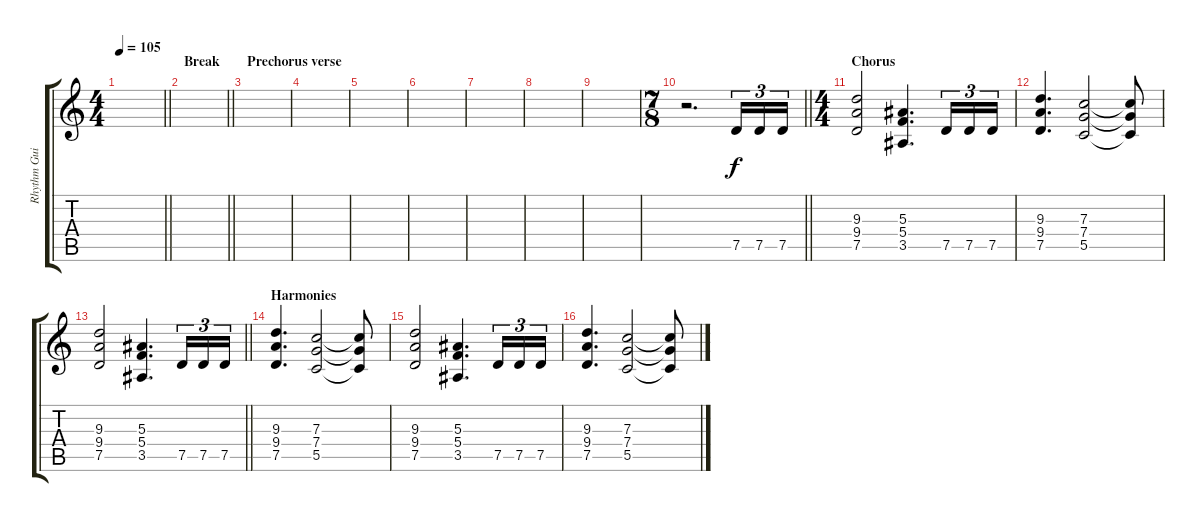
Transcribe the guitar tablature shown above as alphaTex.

\track ("Rhythm Guitar 2" "Rhythm Gui") {instrument overdrivenguitar}
\staff {score tabs}
\tuning (D4 A3 F3 C3 G2 D2) {hide}
\ts (4 4)
\tempo 105
\clef g2
\barLineRight lightlight
\ks c
|
\section ("" "Break")
\barLineRight lightlight
|
\section ("" "Prechorus verse")
|
|
|
|
|
|
|
\ts (7 8)
\barLineRight lightlight
r.2{d} 7.5.16{tu (3 2)} 7.5.16{tu (3 2)} 7.5.16{tu (3 2)} |
\ts (4 4)
\section ("" "Chorus")
(9.3 9.4 7.5).2 (5.3 5.4 3.5).4{d} 7.5.16{tu (3 2)} 7.5.16{tu (3 2)} 7.5.16{tu (3 2)} |
(9.3 9.4 7.5).4{d} (7.3 7.4 5.5).2 (7.3{t} 7.4{t} 5.5{t}).8 |
\barLineRight lightlight
(9.3 9.4 7.5).2 (5.3 5.4 3.5).4{d} 7.5.16{tu (3 2)} 7.5.16{tu (3 2)} 7.5.16{tu (3 2)} |
\section ("" "Harmonies")
(9.3 9.4 7.5).4{d} (7.3 7.4 5.5).2 (7.3{t} 7.4{t} 5.5{t}).8 |
(9.3 9.4 7.5).2 (5.3 5.4 3.5).4{d} 7.5.16{tu (3 2)} 7.5.16{tu (3 2)} 7.5.16{tu (3 2)} |
(9.3 9.4 7.5).4{d} (7.3 7.4 5.5).2 (7.3{t} 7.4{t} 5.5{t}).8
